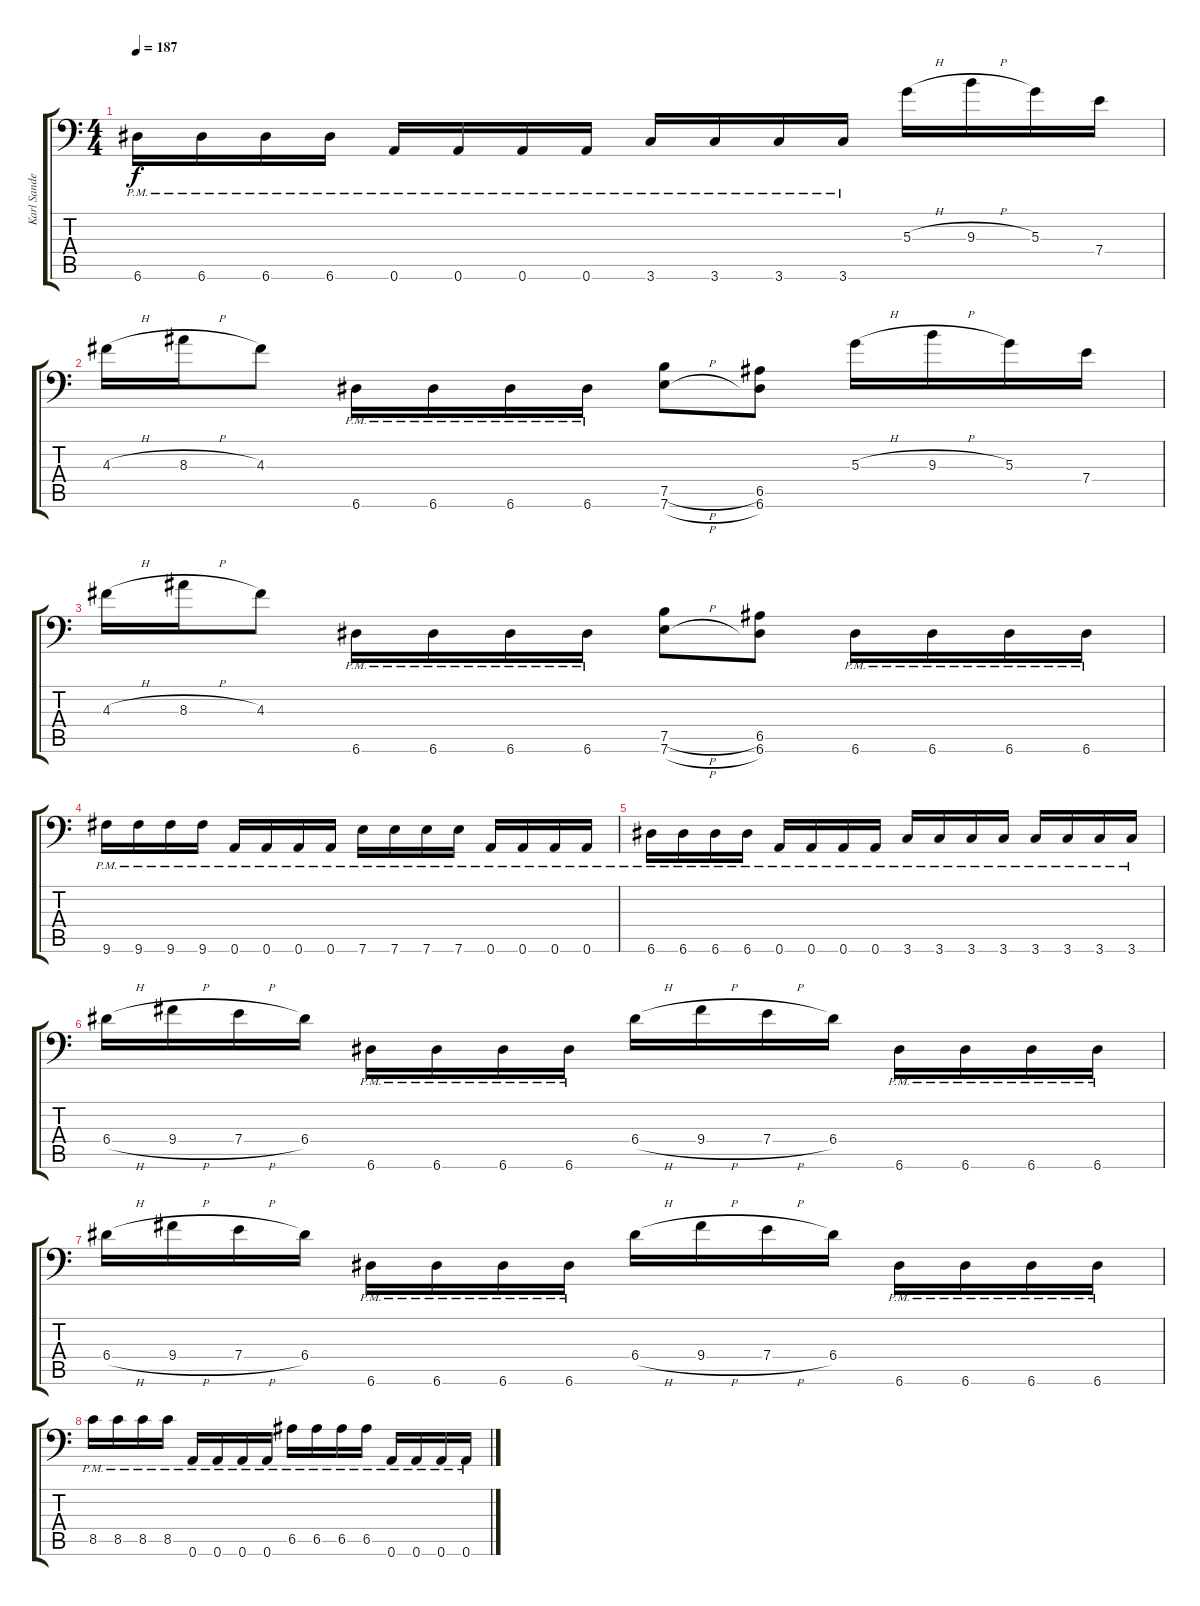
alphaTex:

\track ("Karl Sanders" "Karl Sande") {instrument distortionguitar}
\staff {score tabs}
\tuning (B3 Gb3 D3 A2 E2 A1) {hide}
\ts (4 4)
\tempo 187
\clef f4
\ks c
6.6{pm}.16{dy f} 6.6{pm}.16 6.6{pm}.16 6.6{pm}.16 0.6{pm}.16 0.6{pm}.16 0.6{pm}.16 0.6{pm}.16 3.6{pm}.16 3.6{pm}.16 3.6{pm}.16 3.6{pm}.16 5.3{h}.16 9.3{h}.16 5.3.16 7.4.16 |
4.3{h}.16 8.3{h}.16 4.3.8 6.6{pm}.16 6.6{pm}.16 6.6{pm}.16 6.6{pm}.16 (7.5{h} 7.6{h}).8 (6.5 6.6).8 5.3{h}.16 9.3{h}.16 5.3.16 7.4.16 |
4.3{h}.16 8.3{h}.16 4.3.8 6.6{pm}.16 6.6{pm}.16 6.6{pm}.16 6.6{pm}.16 (7.5{h} 7.6{h}).8 (6.5 6.6).8 6.6{pm}.16 6.6{pm}.16 6.6{pm}.16 6.6{pm}.16 |
9.6{pm}.16 9.6{pm}.16 9.6{pm}.16 9.6{pm}.16 0.6{pm}.16 0.6{pm}.16 0.6{pm}.16 0.6{pm}.16 7.6{pm}.16 7.6{pm}.16 7.6{pm}.16 7.6{pm}.16 0.6{pm}.16 0.6{pm}.16 0.6{pm}.16 0.6{pm}.16 |
6.6{pm}.16 6.6{pm}.16 6.6{pm}.16 6.6{pm}.16 0.6{pm}.16 0.6{pm}.16 0.6{pm}.16 0.6{pm}.16 3.6{pm}.16 3.6{pm}.16 3.6{pm}.16 3.6{pm}.16 3.6{pm}.16 3.6{pm}.16 3.6{pm}.16 3.6{pm}.16 |
6.4{h}.16 9.4{h}.16 7.4{h}.16 6.4.16 6.6{pm}.16 6.6{pm}.16 6.6{pm}.16 6.6{pm}.16 6.4{h}.16 9.4{h}.16 7.4{h}.16 6.4.16 6.6{pm}.16 6.6{pm}.16 6.6{pm}.16 6.6{pm}.16 |
6.4{h}.16 9.4{h}.16 7.4{h}.16 6.4.16 6.6{pm}.16 6.6{pm}.16 6.6{pm}.16 6.6{pm}.16 6.4{h}.16 9.4{h}.16 7.4{h}.16 6.4.16 6.6{pm}.16 6.6{pm}.16 6.6{pm}.16 6.6{pm}.16 |
8.5{pm}.16 8.5{pm}.16 8.5{pm}.16 8.5{pm}.16 0.6{pm}.16 0.6{pm}.16 0.6{pm}.16 0.6{pm}.16 6.5{pm}.16 6.5{pm}.16 6.5{pm}.16 6.5{pm}.16 0.6{pm}.16 0.6{pm}.16 0.6{pm}.16 0.6{pm}.16
